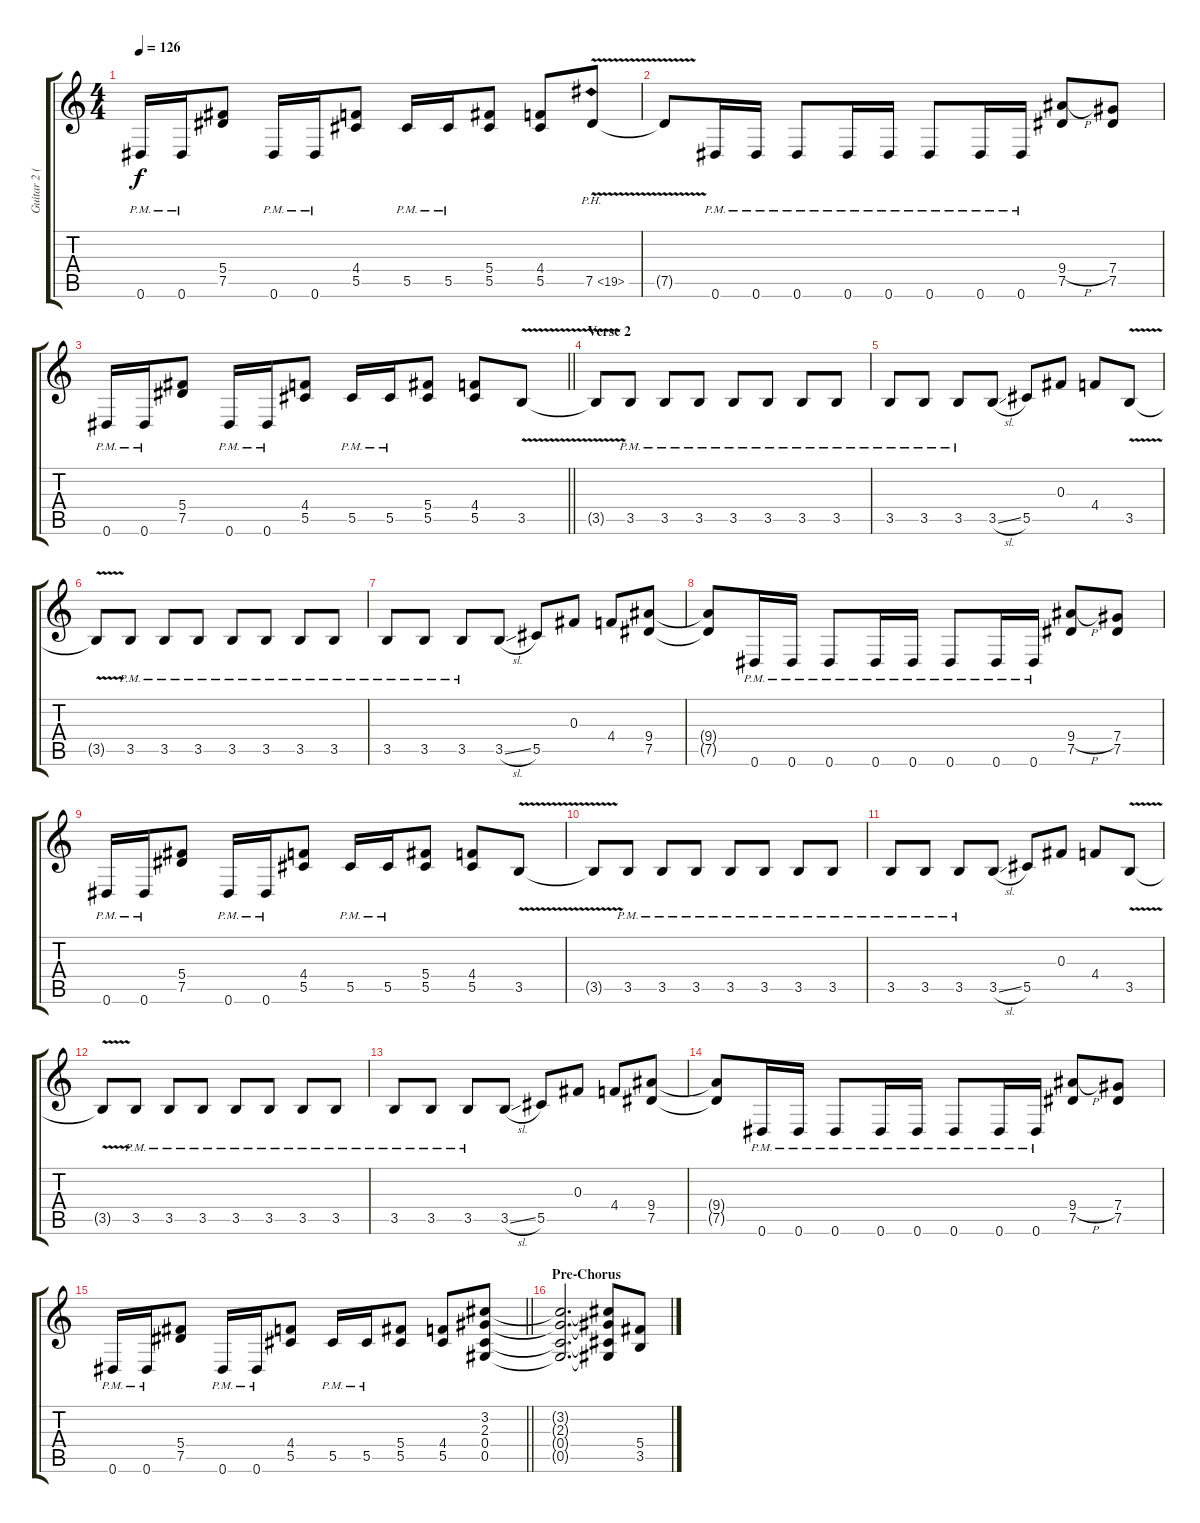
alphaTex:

\track ("Guitar 2 (Rhythm)" "Guitar 2 (") {instrument distortionguitar}
\staff {score tabs}
\tuning (Eb4 Bb3 Gb3 Db3 Ab2 Eb2) {hide}
\ts (4 4)
\tempo 126
\clef g2
\ks c
0.6{pm}.16{dy f} 0.6{pm}.16 (5.4 7.5).8 0.6{pm}.16 0.6{pm}.16 (4.4 5.5).8 5.5{pm}.16 5.5{pm}.16 (5.4 5.5).8 (4.4 5.5).8 7.5{ph 12 v}.8 |
7.5{t}.8 0.6{pm}.16 0.6{pm}.16 0.6{pm}.8 0.6{pm}.16 0.6{pm}.16 0.6{pm}.8 0.6{pm}.16 0.6{pm}.16 (9.4{h} 7.5).8 (7.4 7.5).8 |
\barLineRight lightlight
0.6{pm}.16 0.6{pm}.16 (5.4 7.5).8 0.6{pm}.16 0.6{pm}.16 (4.4 5.5).8 5.5{pm}.16 5.5{pm}.16 (5.4 5.5).8 (4.4 5.5).8 3.5{v}.8 |
\section ("" "Verse 2")
3.5{t}.8 3.5{pm}.8 3.5{pm}.8 3.5{pm}.8 3.5{pm}.8 3.5{pm}.8 3.5{pm}.8 3.5{pm}.8 |
3.5{pm}.8 3.5{pm}.8 3.5{pm}.8 3.5{sl}.8 5.5.8 0.3.8 4.4.8 3.5{v}.8 |
3.5{t}.8 3.5{pm}.8 3.5{pm}.8 3.5{pm}.8 3.5{pm}.8 3.5{pm}.8 3.5{pm}.8 3.5{pm}.8 |
3.5{pm}.8 3.5{pm}.8 3.5{pm}.8 3.5{sl}.8 5.5.8 0.3.8 4.4.8 (9.4 7.5).8 |
(9.4{t} 7.5{t}).8 0.6{pm}.16 0.6{pm}.16 0.6{pm}.8 0.6{pm}.16 0.6{pm}.16 0.6{pm}.8 0.6{pm}.16 0.6{pm}.16 (9.4{h} 7.5).8 (7.4 7.5).8 |
0.6{pm}.16 0.6{pm}.16 (5.4 7.5).8 0.6{pm}.16 0.6{pm}.16 (4.4 5.5).8 5.5{pm}.16 5.5{pm}.16 (5.4 5.5).8 (4.4 5.5).8 3.5{v}.8 |
3.5{t}.8 3.5{pm}.8 3.5{pm}.8 3.5{pm}.8 3.5{pm}.8 3.5{pm}.8 3.5{pm}.8 3.5{pm}.8 |
3.5{pm}.8 3.5{pm}.8 3.5{pm}.8 3.5{sl}.8 5.5.8 0.3.8 4.4.8 3.5{v}.8 |
3.5{t}.8 3.5{pm}.8 3.5{pm}.8 3.5{pm}.8 3.5{pm}.8 3.5{pm}.8 3.5{pm}.8 3.5{pm}.8 |
3.5{pm}.8 3.5{pm}.8 3.5{pm}.8 3.5{sl}.8 5.5.8 0.3.8 4.4.8 (9.4 7.5).8 |
(9.4{t} 7.5{t}).8 0.6{pm}.16 0.6{pm}.16 0.6{pm}.8 0.6{pm}.16 0.6{pm}.16 0.6{pm}.8 0.6{pm}.16 0.6{pm}.16 (9.4{h} 7.5).8 (7.4 7.5).8 |
\barLineRight lightlight
0.6{pm}.16 0.6{pm}.16 (5.4 7.5).8 0.6{pm}.16 0.6{pm}.16 (4.4 5.5).8 5.5{pm}.16 5.5{pm}.16 (5.4 5.5).8 (4.4 5.5).8 (3.2 2.3 0.4 0.5).8 |
\section ("" "Pre-Chorus")
(3.2{t} 2.3{t} 0.4{t} 0.5{t}).2{d} (3.2{t} 2.3{t} 0.4{t} 0.5{t}).8 (5.4 3.5).8
